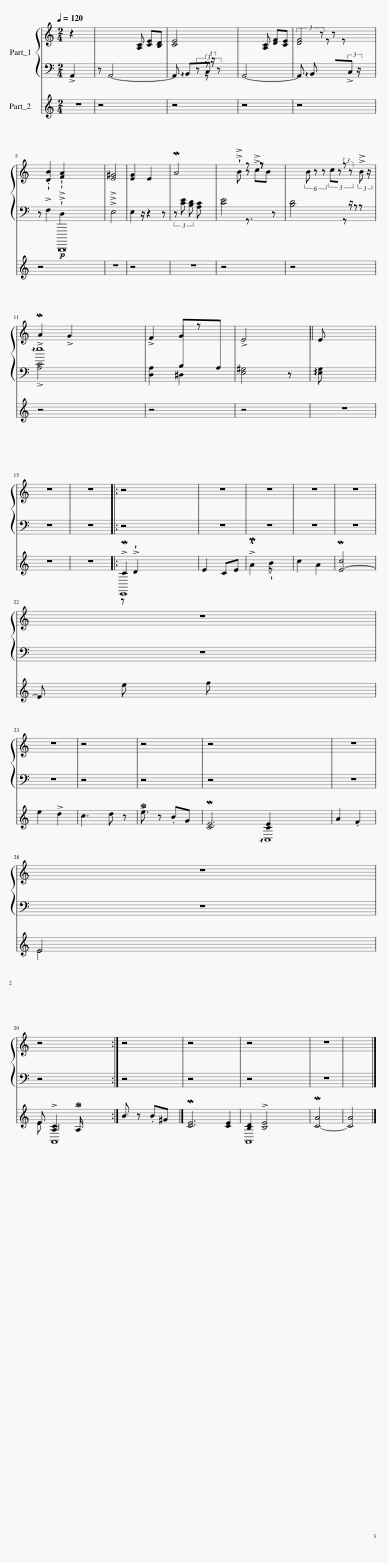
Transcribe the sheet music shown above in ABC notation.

X:1
%%score { 1 | ( 2 3 ) } ( 4 5 6 )
L:1/8
Q:1/4=120
M:2/4
I:linebreak $
K:C
V:1 treble
V:2 bass
V:3 bass
V:4 treble
V:5 treble
V:6 treble
V:1
 z2 x2 | z[I:staff +1] A,,4-[I:staff -1] [A,C] [CE][B,D] |[I:staff +1] A,, !arpeggio!B,,[I:staff -1](3z[I:staff +1]C,[I:staff -1] z x3/4 |[I:staff +1] A,,4-[I:staff -1] [A,C] [DF][CE] |[I:staff +1] (3A,, !arpeggio!B,,[I:staff -1] z z[I:staff +1] (3:2:2!>!C,[I:staff -1] z/ x |$ %5
 z[I:staff +1] !>!F,2 !>!!wedge!D,2[I:staff -1] x14 | [E^G]4 | [EG]2 z/ z2 z | MA4 |[I:staff +1] [CE]4[I:staff -1] !>!!wedge!B z !>!cB x/ | %10
[I:staff +1] [B,D]4[I:staff -1] (6:4:3B z z (3c z z (3:2:2!>!B z/ |$ !>!MA2 !>!G2 x4 | !>!F2 G2 x | !>!E4 z | E x3 |$ %15
 z4 | z4 |: z4 x4 | z4 | z4 | %20
 z4 | z4 |$ z4 |$ z4 | z4 x | %25
 z4 x/ | z4 x10 | z4 |$ z4 |$ z4 x5 :| %30
 z4 x/ | z4 x4 | z4 x4 | z4 | x4 |] %35
V:2
 !>!A,,2 x2 | x8 |[I:staff -1] [CE]4[I:staff +1] x3/4 | x7 |[I:staff -1] [DF]4[I:staff +1] x |$ %5
 x[I:staff -1] !wedge!.[DB]2!p! [FA]2[I:staff +1] x14 | !>!E,4 | E,2 x7/2 | (3z [CE] [B,D] [A,C] x | x5 z x/ z z | %10
 x7 (3:2:1z x4/3 |$ !arpeggio!e8 | [D,A,]2 B,zA, | [E,^G,]4 x | !arpeggio![E,G,] x3 |$ %15
 z4 | z4 |: z4 x4 | z4 | z4 | %20
 z4 | z4 |$ z4 |$ z4 | z4 x | %25
 z4 x/ | z4 x10 | z4 |$ z4 |$ z4 x5 :| %30
 z4 x/ | z4 x4 | z4 x4 | z4 | x4 |] %35
V:3
 x4 | x8 | x8/3 z x13/12 | x7 | x5/3 z z x4/3 |$ %5
 x3 D,,,,16 | x4 | x5/2[I:staff -1] E2 x | x4 | x5[I:staff +1] z3/2 x2 | %10
 x7 z x |$ !>![A,C]4 x4 | x2 ^D,2 x | x5 | x4 |$ %15
 x4 | x4 |: x8 | x4 | x4 | %20
 x4 | x4 |$ x4 |$ x4 | x5 | %25
 x9/2 | x14 | x4 |$ x4 |$ x9 :| %30
 x9/2 | x8 | x8 | x4 | x4 |] %35
V:4
 z4 | z4 x4 | z4 x3/4 | z4 x3 | z4 x |$ %5
 z4 x15 | z4 | z4 x3/2 | z4 | z4 x9/2 | %10
 z4 x5 |$ z4 x4 | z4 x | z4 x | z4 |$ %15
 z4 | z4 |: !>!MC2 x6 | E2 CE | !>!!^!MA2 !wedge!B2 | %20
 c2 A2 | M[E-c]4 |$ E e f x |$ e2 !>!d2 | c3 d z | %25
 !>!e3/2 z .BG | M[CE]6 [CE]2 x6 | A2 .F2 |$ E4 |$ E !>![A,C]3 !>!A,/ x9/2 :| %30
 B3/2 z .B^G | M[CE]6 [CE]2 | [B,D]2 !>![B,E]4 x2 | M[C-A]4 | [CA]4 |] %35
V:5
 x4 | x8 | x19/4 | x7 | x5 |$ %5
 x19 | x4 | x11/2 | x4 | x17/2 | %10
 x9 |$ x8 | x5 | x5 | x4 |$ %15
 x4 | x4 |: z !>!!wedge!D2 x5 | x4 | x2 z x | %20
 x4 | x4 |$ x4 |$ x4 | x5 | %25
 x9/2 | x6 !arpeggio!C,8 | x4 |$ E4 |$ E A,,8 :| %30
 x9/2 | x8 | A,,8 | x4 | x4 |] %35
V:6
 x4 | x8 | x19/4 | x7 | x5 |$ %5
 x19 | x4 | x11/2 | x4 | x17/2 | %10
 x9 |$ x8 | x5 | x5 | x4 |$ %15
 x4 | x4 |: E,,8 | x4 | x4 | %20
 x4 | x4 |$ x4 |$ x4 | x5 | %25
 x9/2 | x14 | x4 |$ x4 |$ x9 :| %30
 x9/2 | x8 | x8 | x4 | x4 |] %35
